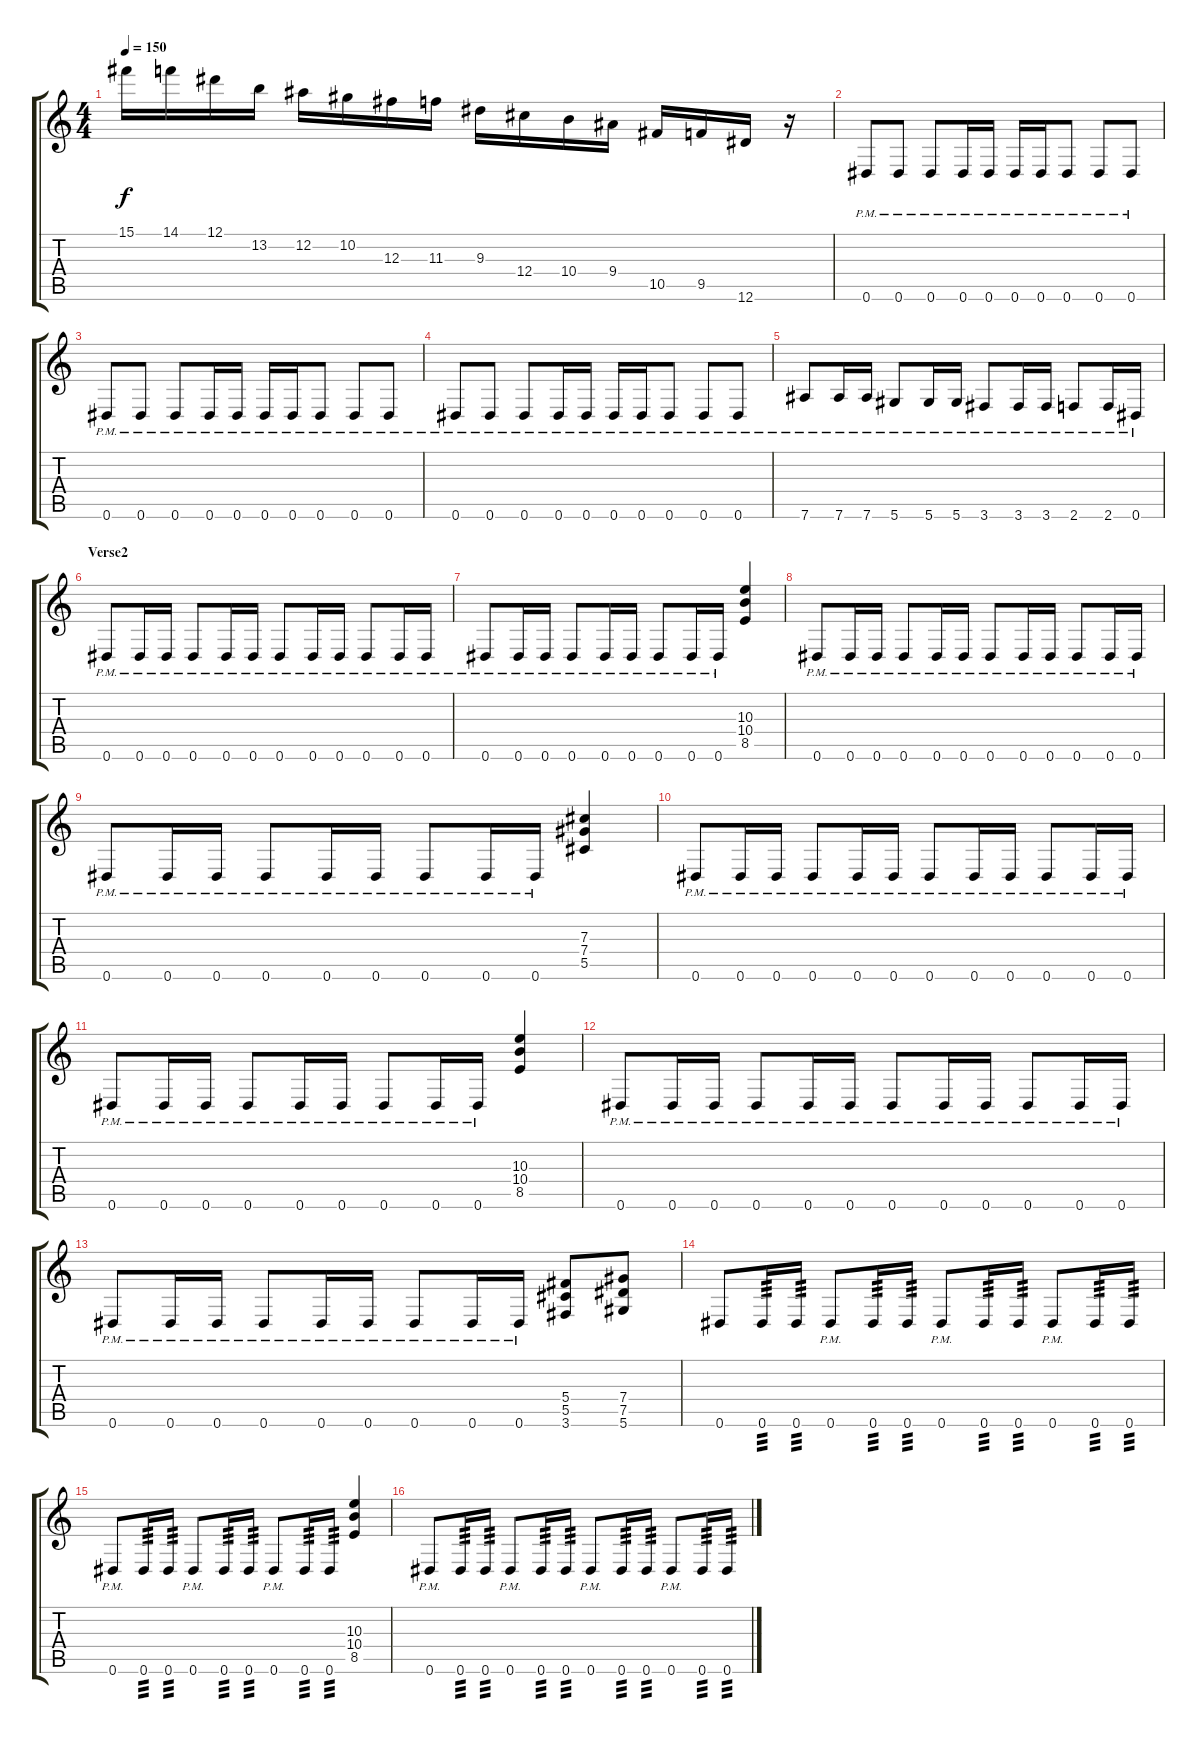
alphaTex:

\track "" {instrument overdrivenguitar}
\staff {score tabs}
\tuning (Eb4 Bb3 Gb3 Db3 Ab2 Eb2) {hide}
\ts (4 4)
\tempo 150
\clef g2
\ks c
15.1.16{dy f} 14.1.16 12.1.16 13.2.16 12.2.16 10.2.16 12.3.16 11.3.16 9.3.16 12.4.16 10.4.16 9.4.16 10.5.16 9.5.16 12.6.16 r.16 |
0.6{pm}.8 0.6{pm}.8 0.6{pm}.8 0.6{pm}.16 0.6{pm}.16 0.6{pm}.16 0.6{pm}.16 0.6{pm}.8 0.6{pm}.8 0.6{pm}.8 |
0.6{pm}.8 0.6{pm}.8 0.6{pm}.8 0.6{pm}.16 0.6{pm}.16 0.6{pm}.16 0.6{pm}.16 0.6{pm}.8 0.6{pm}.8 0.6{pm}.8 |
0.6{pm}.8 0.6{pm}.8 0.6{pm}.8 0.6{pm}.16 0.6{pm}.16 0.6{pm}.16 0.6{pm}.16 0.6{pm}.8 0.6{pm}.8 0.6{pm}.8 |
7.6{pm}.8 7.6{pm}.16 7.6{pm}.16 5.6{pm}.8 5.6{pm}.16 5.6{pm}.16 3.6{pm}.8 3.6{pm}.16 3.6{pm}.16 2.6{pm}.8 2.6{pm}.16 0.6{pm}.16 |
\section ("" "Verse2")
0.6{pm}.8 0.6{pm}.16 0.6{pm}.16 0.6{pm}.8 0.6{pm}.16 0.6{pm}.16 0.6{pm}.8 0.6{pm}.16 0.6{pm}.16 0.6{pm}.8 0.6{pm}.16 0.6{pm}.16 |
0.6{pm}.8 0.6{pm}.16 0.6{pm}.16 0.6{pm}.8 0.6{pm}.16 0.6{pm}.16 0.6{pm}.8 0.6{pm}.16 0.6{pm}.16 (10.3 10.4 8.5).4 |
0.6{pm}.8 0.6{pm}.16 0.6{pm}.16 0.6{pm}.8 0.6{pm}.16 0.6{pm}.16 0.6{pm}.8 0.6{pm}.16 0.6{pm}.16 0.6{pm}.8 0.6{pm}.16 0.6{pm}.16 |
0.6{pm}.8 0.6{pm}.16 0.6{pm}.16 0.6{pm}.8 0.6{pm}.16 0.6{pm}.16 0.6{pm}.8 0.6{pm}.16 0.6{pm}.16 (7.3 7.4 5.5).4 |
0.6{pm}.8 0.6{pm}.16 0.6{pm}.16 0.6{pm}.8 0.6{pm}.16 0.6{pm}.16 0.6{pm}.8 0.6{pm}.16 0.6{pm}.16 0.6{pm}.8 0.6{pm}.16 0.6{pm}.16 |
0.6{pm}.8 0.6{pm}.16 0.6{pm}.16 0.6{pm}.8 0.6{pm}.16 0.6{pm}.16 0.6{pm}.8 0.6{pm}.16 0.6{pm}.16 (10.3 10.4 8.5).4 |
0.6{pm}.8 0.6{pm}.16 0.6{pm}.16 0.6{pm}.8 0.6{pm}.16 0.6{pm}.16 0.6{pm}.8 0.6{pm}.16 0.6{pm}.16 0.6{pm}.8 0.6{pm}.16 0.6{pm}.16 |
0.6{pm}.8 0.6{pm}.16 0.6{pm}.16 0.6{pm}.8 0.6{pm}.16 0.6{pm}.16 0.6{pm}.8 0.6{pm}.16 0.6{pm}.16 (5.4 5.5 3.6).8 (7.4 7.5 5.6).8 |
0.6.8 0.6.16{tp 3} 0.6.16{tp 3} 0.6{pm}.8 0.6.16{tp 3} 0.6.16{tp 3} 0.6{pm}.8 0.6.16{tp 3} 0.6.16{tp 3} 0.6{pm}.8 0.6.16{tp 3} 0.6.16{tp 3} |
0.6{pm}.8 0.6.16{tp 3} 0.6.16{tp 3} 0.6{pm}.8 0.6.16{tp 3} 0.6.16{tp 3} 0.6{pm}.8 0.6.16{tp 3} 0.6.16{tp 3} (10.3 10.4 8.5).4 |
0.6{pm}.8 0.6.16{tp 3} 0.6.16{tp 3} 0.6{pm}.8 0.6.16{tp 3} 0.6.16{tp 3} 0.6{pm}.8 0.6.16{tp 3} 0.6.16{tp 3} 0.6{pm}.8 0.6.16{tp 3} 0.6.16{tp 3}
